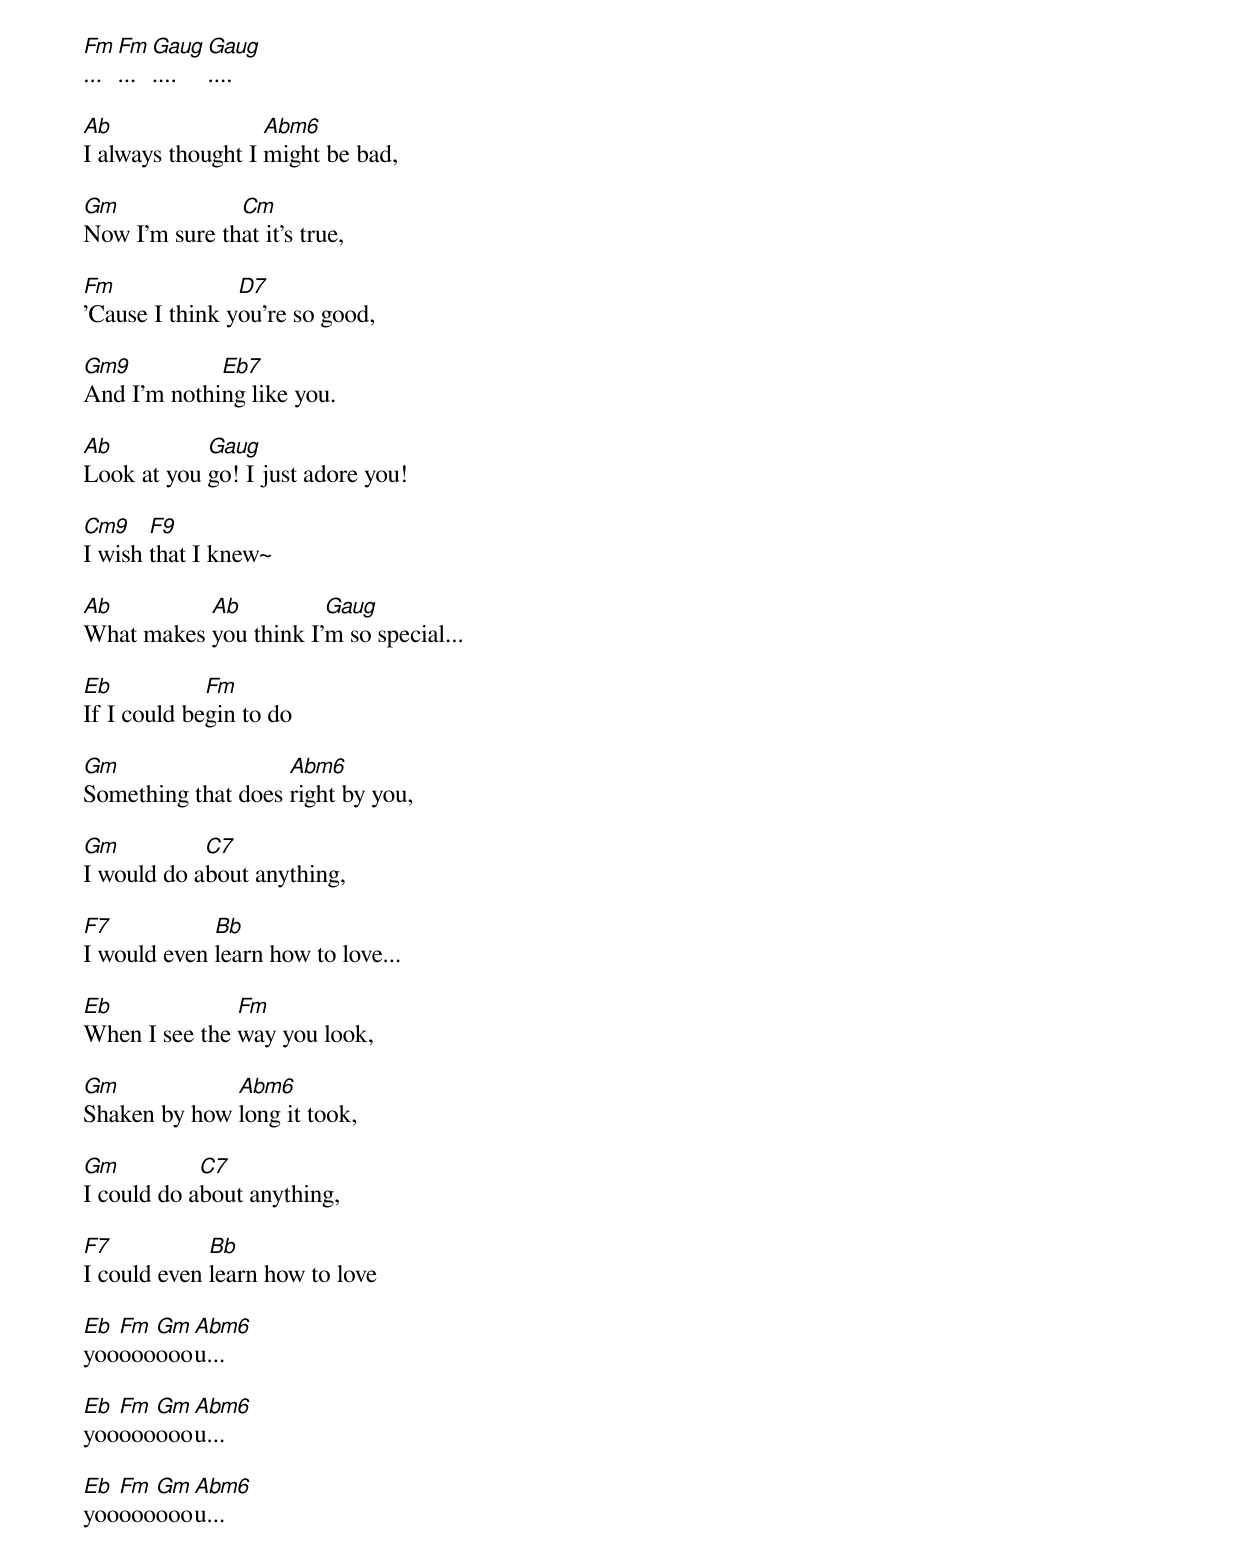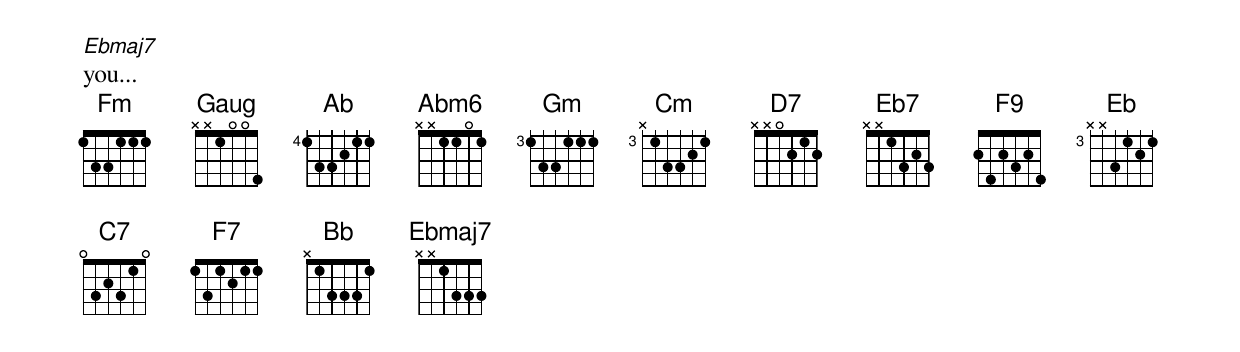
[Fm]... [Fm]... [Gaug].... [Gaug]....

[Ab]I always thought I [Abm6]might be bad,

[Gm]Now I'm sure th[Cm]at it's true,

[Fm]'Cause I think y[D7]ou're so good,

[Gm9]And I'm nothi[Eb7]ng like you.

[Ab]Look at you [Gaug]go! I just adore you!

[Cm9]I wish [F9]that I knew~

[Ab]What makes [Ab]you think I'[Gaug]m so special...

[Eb]If I could be[Fm]gin to do

[Gm]Something that does [Abm6]right by you,

[Gm]I would do a[C7]bout anything,

[F7]I would even [Bb]learn how to love...

[Eb]When I see the [Fm]way you look,

[Gm]Shaken by how [Abm6]long it took,

[Gm]I could do a[C7]bout anything,

[F7]I could even [Bb]learn how to love

[Eb]yoo[Fm]ooo[Gm]ooo[Abm6]u...

[Eb]yoo[Fm]ooo[Gm]ooo[Abm6]u...

[Eb]yoo[Fm]ooo[Gm]ooo[Abm6]u...

[Ebmaj7]you...
